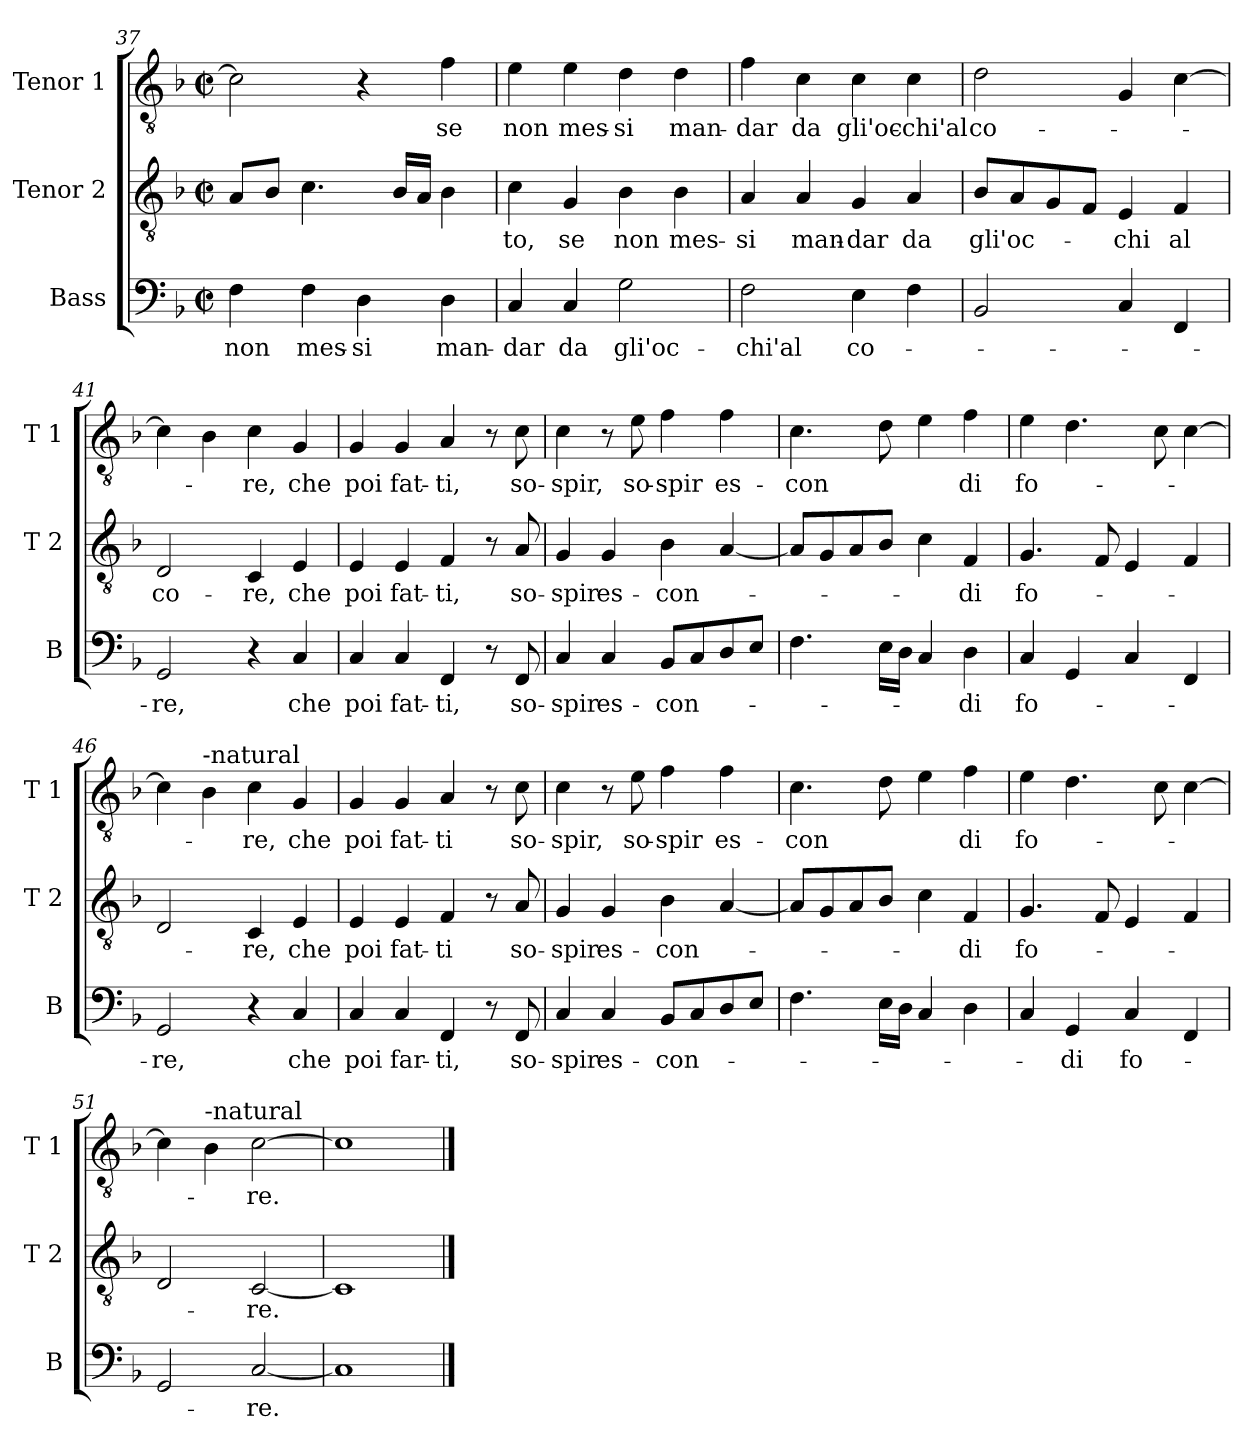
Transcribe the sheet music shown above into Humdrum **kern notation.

**kern	**text	**kern	**text	**kern	**text
*part3	*part3	*part2	*part2	*part1	*part1
*staff3	*staff3	*staff2	*staff2	*staff1	*staff1
*I"Bass	*	*I"Tenor 2	*	*I"Tenor 1	*
*I'B	*	*I'T 2	*	*I'T 1	*
*clefF4	*	*clefGv2	*	*clefGv2	*
*k[b-]	*	*k[b-]	*	*k[b-]	*
*F:	*	*F:	*	*F:	*
*M2/2	*	*M2/2	*	*M2/2	*
*met(c|)	*	*met(c|)	*	*met(c|)	*
=37	=37	=37	=37	=37	=37
!	!LO:LY:b	!	!	!	!
4F\	non	8A/L	.	2c\]	.
.	.	8B-/J	.	.	.
!	!LO:LY:b	!	!	!	!
4F\	mes-	4.c\	.	.	.
!	!LO:LY:b	!	!	!	!
4D\	-si	.	.	4r	.
.	.	16B-/LL	.	.	.
.	.	16A/JJ	.	.	.
!	!LO:LY:b	!	!	!	!LO:LY:b
4D\	man-	4B-\	.	4f\	se
!!LO:PB:g=z
=38	=38	=38	=38	=38	=38
!	!LO:LY:b	!	!LO:LY:b	!	!LO:LY:b
4C/	-dar	4c\	-to,	4e\	non
!	!LO:LY:b	!	!LO:LY:b	!	!LO:LY:b
4C/	da	4G/	se	4e\	mes-
!	!LO:LY:b	!	!LO:LY:b	!	!LO:LY:b
2G\	gli'oc-	4B-\	non	4d\	-si
!	!	!	!LO:LY:b	!	!LO:LY:b
.	.	4B-\	mes-	4d\	man-
=39	=39	=39	=39	=39	=39
!	!LO:LY:b	!	!LO:LY:b	!	!LO:LY:b
2F\	-chi'al	4A/	-si	4f\	-dar
!	!	!	!LO:LY:b	!	!LO:LY:b
.	.	4A/	man-	4c\	da
!	!LO:LY:b	!	!LO:LY:b	!	!LO:LY:b
4E\	co-	4G/	-dar	4c\	gli'oc-
!	!	!	!LO:LY:b	!	!LO:LY:b
4F\	.	4A/	da	4c\	-chi'al
=40	=40	=40	=40	=40	=40
!	!	!	!LO:LY:b	!	!LO:LY:b
2BB-/	.	8B-/L	gli'oc-	2d\	co-
.	.	8A/	.	.	.
.	.	8G/	.	.	.
.	.	8F/J	.	.	.
!	!	!	!LO:LY:b	!	!
4C/	.	4E/	-chi	4G/	.
!	!	!	!LO:LY:b	!	!
4FF/	.	4F/	al	[4c\	.
=41	=41	=41	=41	=41	=41
!	!LO:LY:b	!	!LO:LY:b	!	!
2GG/	-re,	2D/	co-	4c\]	.
.	.	.	.	4B-\	.
!	!	!	!LO:LY:b	!	!LO:LY:b
4r	.	4C/	-re,	4c\	-re,
!	!LO:LY:b	!	!LO:LY:b	!	!LO:LY:b
4C/	che	4E/	che	4G/	che
=42	=42	=42	=42	=42	=42
!	!LO:LY:b	!	!LO:LY:b	!	!LO:LY:b
4C/	poi	4E/	poi	4G/	poi
!	!LO:LY:b	!	!LO:LY:b	!	!LO:LY:b
4C/	fat-	4E/	fat-	4G/	fat-
!	!LO:LY:b	!	!LO:LY:b	!	!LO:LY:b
4FF/	-ti,	4F/	-ti,	4A/	-ti,
8r	.	8r	.	8r	.
!	!LO:LY:b	!	!LO:LY:b	!	!LO:LY:b
8FF/	so-	8A/	so-	8c\	so-
!!LO:LB:g=z
=43	=43	=43	=43	=43	=43
!	!LO:LY:b	!	!LO:LY:b	!	!LO:LY:b
4C/	-spir	4G/	-spir	4c\	-spir,
!	!LO:LY:b	!	!LO:LY:b	!	!
4C/	es-	4G/	es-	8r	.
!	!	!	!	!	!LO:LY:b
.	.	.	.	8e\	so-
!	!LO:LY:b	!	!LO:LY:b	!	!LO:LY:b
8BB-/L	-con-	4B-\	-con-	4f\	-spir
8C/	.	.	.	.	.
!	!	!	!	!	!LO:LY:b
8D/	.	[4A/	.	4f\	es-
8E/J	.	.	.	.	.
=44	=44	=44	=44	=44	=44
!	!	!	!	!	!LO:LY:b
4.F\	.	8A/L]	.	4.c\	-con
.	.	8G/	.	.	.
.	.	8A/	.	.	.
16E\LL	.	8B-/J	.	8d\	.
16D\JJ	.	.	.	.	.
4C/	.	4c\	.	4e\	.
!	!LO:LY:b	!	!LO:LY:b	!	!LO:LY:b
4D\	-di	4F/	-di	4f\	di
=45	=45	=45	=45	=45	=45
!	!LO:LY:b	!	!LO:LY:b	!	!LO:LY:b
4C/	fo-	4.G/	fo-	4e\	fo-
4GG/	.	.	.	4.d\	.
.	.	8F/	.	.	.
4C/	.	4E/	.	.	.
.	.	.	.	8c\	.
4FF/	.	4F/	.	[4c\	.
=46	=46	=46	=46	=46	=46
!	!LO:LY:b	!	!	!	!
2GG/	-re,	2D/	.	4c\]	.
!	!	!	!	!LO:TX:a:t=-natural	!
.	.	.	.	4B-\	.
!	!	!	!LO:LY:b	!	!LO:LY:b
4r	.	4C/	-re,	4c\	-re,
!	!LO:LY:b	!	!LO:LY:b	!	!LO:LY:b
4C/	che	4E/	che	4G/	che
=47	=47	=47	=47	=47	=47
!	!LO:LY:b	!	!LO:LY:b	!	!LO:LY:b
4C/	poi	4E/	poi	4G/	poi
!	!LO:LY:b	!	!LO:LY:b	!	!LO:LY:b
4C/	far-	4E/	fat-	4G/	fat-
!	!LO:LY:b	!	!LO:LY:b	!	!LO:LY:b
4FF/	-ti,	4F/	-ti	4A/	-ti
8r	.	8r	.	8r	.
!	!LO:LY:b	!	!LO:LY:b	!	!LO:LY:b
8FF/	so-	8A/	so-	8c\	so-
!!LO:LB:g=z
=48	=48	=48	=48	=48	=48
!	!LO:LY:b	!	!LO:LY:b	!	!LO:LY:b
4C/	-spir	4G/	-spir	4c\	-spir,
!	!LO:LY:b	!	!LO:LY:b	!	!
4C/	es-	4G/	es-	8r	.
!	!	!	!	!	!LO:LY:b
.	.	.	.	8e\	so-
!	!LO:LY:b	!	!LO:LY:b	!	!LO:LY:b
8BB-/L	-con-	4B-\	-con-	4f\	-spir
8C/	.	.	.	.	.
!	!	!	!	!	!LO:LY:b
8D/	.	[4A/	.	4f\	es-
8E/J	.	.	.	.	.
=49	=49	=49	=49	=49	=49
!	!	!	!	!	!LO:LY:b
4.F\	.	8A/L]	.	4.c\	-con
.	.	8G/	.	.	.
.	.	8A/	.	.	.
16E\LL	.	8B-/J	.	8d\	.
16D\JJ	.	.	.	.	.
4C/	.	4c\	.	4e\	.
!	!	!	!LO:LY:b	!	!LO:LY:b
4D\	.	4F/	-di	4f\	di
=50	=50	=50	=50	=50	=50
!	!	!	!LO:LY:b	!	!LO:LY:b
4C/	.	4.G/	fo-	4e\	fo-
!	!LO:LY:b	!	!	!	!
4GG/	-di	.	.	4.d\	.
.	.	8F/	.	.	.
!	!LO:LY:b	!	!	!	!
4C/	fo-	4E/	.	.	.
.	.	.	.	8c\	.
4FF/	.	4F/	.	[4c\	.
=51	=51	=51	=51	=51	=51
2GG/	.	2D/	.	4c\]	.
!	!	!	!	!LO:TX:a:t=-natural	!
.	.	.	.	4B-\	.
!	!LO:LY:b	!	!LO:LY:b	!	!LO:LY:b
[2C/	-re.	[2C/	-re.	[2c\	-re.
=52	=52	=52	=52	=52	=52
1C]	.	1C]	.	1c]	.
==	==	==	==	==	==
*-	*-	*-	*-	*-	*-
